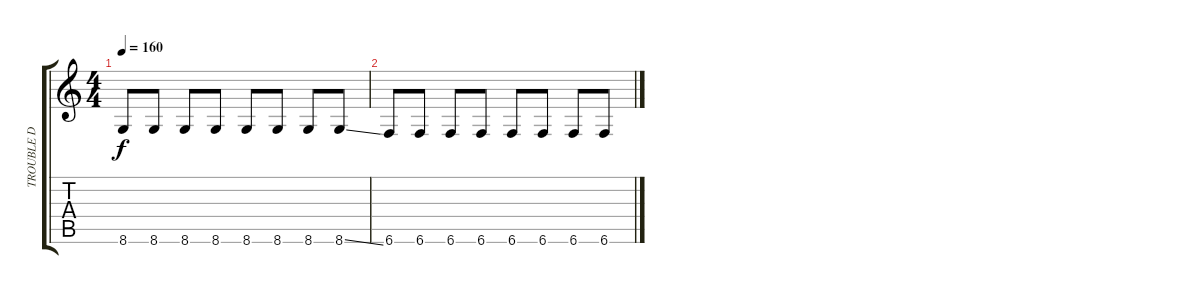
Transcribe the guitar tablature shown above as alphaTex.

\track ("TROUBLE D" "TROUBLE D") {instrument synthbass1}
\staff {score tabs}
\tuning (Db4 Ab3 E3 B2 Gb2 B1) {hide}
\ts (4 4)
\tempo 160
\clef g2
\ks c
8.6.8{dy f} 8.6.8 8.6.8 8.6.8 8.6.8 8.6.8 8.6.8 8.6{ss}.8 |
6.6.8 6.6.8 6.6.8 6.6.8 6.6.8 6.6.8 6.6.8 6.6.8
